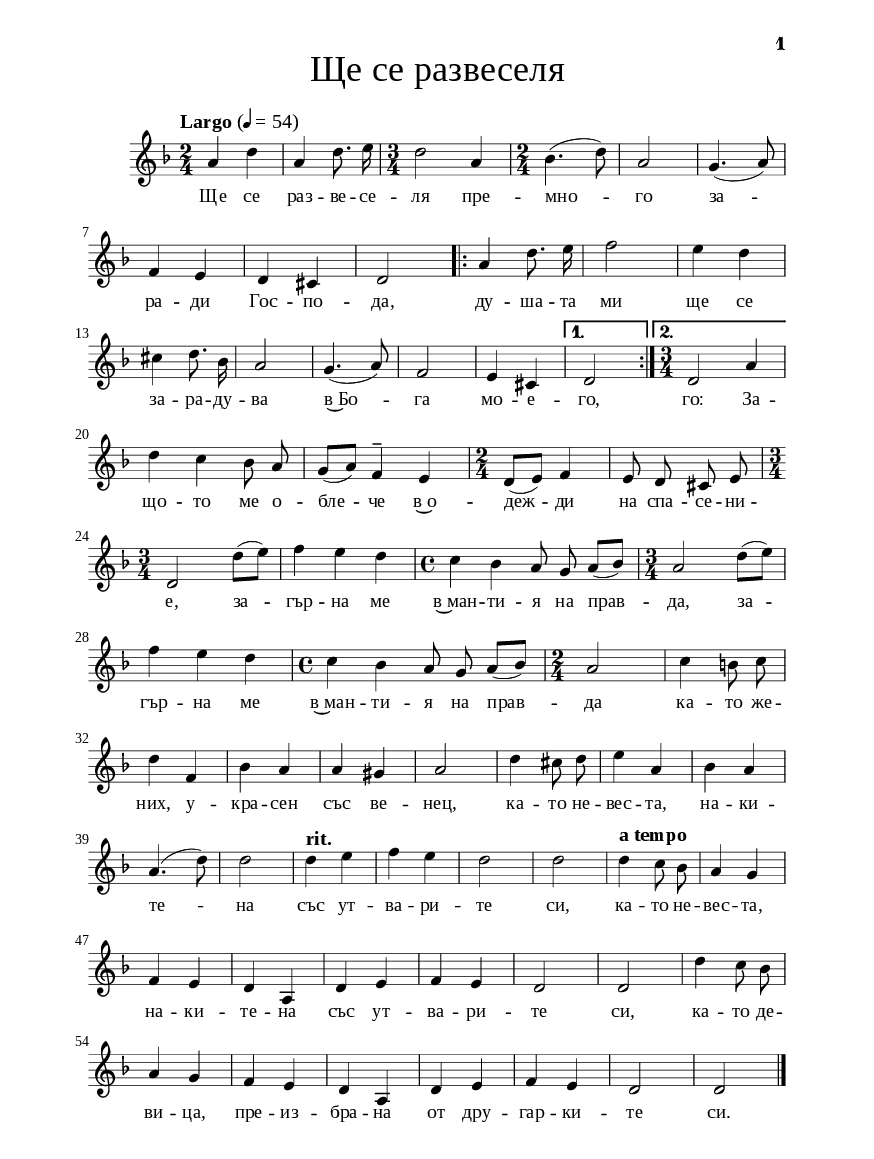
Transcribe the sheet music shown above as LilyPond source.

\version "2.24.4"

% include paper part and global functions
\include "include/globals.ily"

\bookpart {
  \label #'ref021
  \tocItem \markup "Ще се развеселя"
  \paper {
    print-all-headers = ##t
    print-page-number = ##t
    print-first-page-number = ##t


    % put page numbers on the bottom
    oddHeaderMarkup = \markup
    \fill-line {
      ""
      \unless \on-first-page-of-part \fromproperty #'header:instrument
      \if \should-print-page-number \abs-fontsize #7 { \number \fromproperty #'page:page-number-string }
    }
    %% evenHeaderMarkup would inherit the value of
    %% oddHeaderMarkup if it were not defined here
    evenHeaderMarkup = \markup
    \fill-line {
      \if \should-print-page-number \abs-fontsize #7 { \number \fromproperty #'page:page-number-string }
      \unless \on-first-page-of-part \fromproperty #'header:instrument
      ""
    }

    oddFooterMarkup = \markup ""

    evenFooterMarkup = ""
    left-margin = 1.5\cm
    right-margin = 1.5\cm
    top-margin = 1\cm
    bottom-margin = 1.2\cm
    ragged-bottom = ##t % do not spread the staves to fill the whole vertical space
    top-markup-spacing.basic-distance = 0\mm % margin between page number and system for the first page
    top-system-spacing.basic-distance = 10\mm % margin between page number and system for the other pages

    % change distance between staves
    system-system-spacing =
    #'((basic-distance . 13)
       (minimum-distance . 6)
       (padding . 1)
       (stretchability . 12))
  }
  \score {
    \include "include/score-layout.ily"

    \new Voice \absolute {
      \clef treble
      \key d \minor
      \time 2/4
      \tempoFunc "Largo" 4 "54"
      \autoBeamOff

      a'4 d''4 | a'4 d''8. e''16 | \time 3/4 d''2 a'4 | \time 2/4 bes'4. ( d''8 ) | a'2 | g'4. ( a'8 ) | \break

      f'4 e'4 | d'4 cis'4 | d'2 | \repeat volta 2 {
        a'4 d''8. e''16 | f''2 | e''4 d''4  \break

        cis''4 d''8. bes'16 | a'2 | g'4. ( a'8 ) | f'2 | e'4 cis'4 |
      } \alternative { {d'2 } {\time 3/4 d'2 a'4} } \break

      d''4 c''4 bes'8 a'8 | g'8([a'8]) f'4^- e'4 | \time 2/4 d'8([e'8]) f'4 | e'8 d'8 cis'8 e'8 | \break

      \time 3/4 d'2 d''8 ([e''8]) | f''4 e''4 d''4 | \time 4/4 c''4 bes'4 a'8 g'8 a'8([bes'8]) | \time 3/4 a'2 d''8 ([e''8]) | \break

      f''4 e''4 d''4 | \time 4/4 c''4 bes'4 a'8 g'8 a'8 ([bes'8]) | \time 2/4 a'2 | c''4 b'8 c'' | \break

      d''4 f'4 | bes'4 a'4 | a'4 gis'4 | a'2 | d''4 cis''8 d''8 | e''4 a'4 | bes'4 a'4 |

      a'4. ( d''8 ) | d''2 | \tempo "rit." d''4 e''4 | f''4 e''4 | d''2 | d''2 | \tempo "a tempo" d''4 c''8 bes'8 | a'4 g'4 | \break

      f'4 e'4 | d'4 a4 | d'4 e'4 | f'4 e'4 | d'2 | d'2 | d''4 c''8\noBeam bes'8 | \break

      a'4 g'4 | f'4 e'4 | d'4 a4 | d'4 e'4 | f'4 e'4 | d'2 | d'2 | \bar "|."
    }

    \addlyrics {
      Ще се раз -- ве -- се -- ля пре -- мно -- го за --
      ра -- ди Гос -- по -- да, ду -- ша -- та ми ще се
      за -- ра -- ду -- ва в~Бо -- га мо -- е -- го, го: За --
      що -- то ме о -- бле -- че в~o -- деж -- ди на спа -- се -- ни --
      е, за -- гър -- на ме в~ман -- ти -- я на прав -- да, за --
      гър -- на ме в~ман -- ти -- я на прав -- да ка -- то же --
      них, у -- кра -- сен със ве -- нец, ка -- то не -- вес -- та, на -- ки --
      те -- на със ут -- ва -- ри -- те си, ка -- то не -- вес -- та,
      на -- ки -- те -- на със ут -- ва -- ри -- те си, ка -- то де --
      ви -- ца, пре -- из -- бра -- на от дру -- гар -- ки -- те си.
    }

    \header {
      title = \titleFunc #'ref_desc_4 "Ще се развеселя" "Šte se razveselja"
    }

    \midi{}

  } % score


} % bookpart
